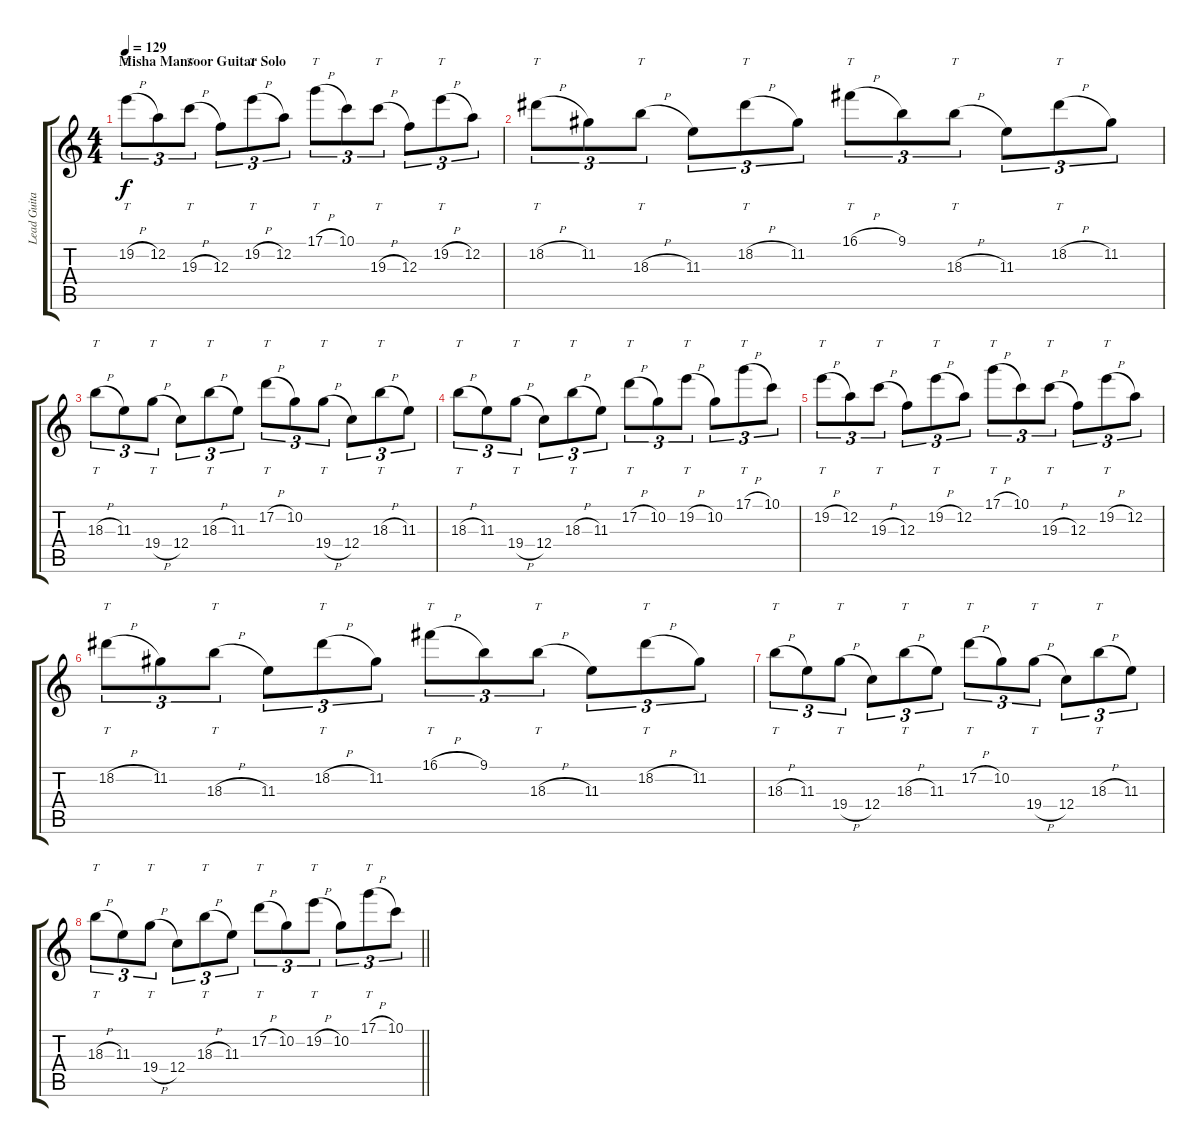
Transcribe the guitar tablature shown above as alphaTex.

\track ("Lead Guitar 1" "Lead Guita") {instrument distortionguitar}
\staff {score tabs}
\tuning (D4 A3 F3 C3 G2 C2) {hide}
\ts (4 4)
\section ("" "Misha Mansoor Guitar Solo")
\tempo 129
\clef g2
\ks c
19.2{h}.8{tt tu (3 2) dy f volume 11} 12.2.8{tu (3 2)} 19.3{h}.8{tt tu (3 2)} 12.3.8{tu (3 2)} 19.2{h}.8{tt tu (3 2)} 12.2.8{tu (3 2)} 17.1{h}.8{tt tu (3 2)} 10.1.8{tu (3 2)} 19.3{h}.8{tt tu (3 2)} 12.3.8{tu (3 2)} 19.2{h}.8{tt tu (3 2)} 12.2.8{tu (3 2)} |
18.2{h}.8{tt tu (3 2)} 11.2.8{tu (3 2)} 18.3{h}.8{tt tu (3 2)} 11.3.8{tu (3 2)} 18.2{h}.8{tt tu (3 2)} 11.2.8{tu (3 2)} 16.1{h}.8{tt tu (3 2)} 9.1.8{tu (3 2)} 18.3{h}.8{tt tu (3 2)} 11.3.8{tu (3 2)} 18.2{h}.8{tt tu (3 2)} 11.2.8{tu (3 2)} |
18.3{h}.8{tt tu (3 2)} 11.3.8{tu (3 2)} 19.4{h}.8{tt tu (3 2)} 12.4.8{tu (3 2)} 18.3{h}.8{tt tu (3 2)} 11.3.8{tu (3 2)} 17.2{h}.8{tt tu (3 2)} 10.2.8{tu (3 2)} 19.4{h}.8{tt tu (3 2)} 12.4.8{tu (3 2)} 18.3{h}.8{tt tu (3 2)} 11.3.8{tu (3 2)} |
18.3{h}.8{tt tu (3 2)} 11.3.8{tu (3 2)} 19.4{h}.8{tt tu (3 2)} 12.4.8{tu (3 2)} 18.3{h}.8{tt tu (3 2)} 11.3.8{tu (3 2)} 17.2{h}.8{tt tu (3 2)} 10.2.8{tu (3 2)} 19.2{h}.8{tt tu (3 2)} 10.2.8{tu (3 2)} 17.1{h}.8{tt tu (3 2)} 10.1.8{tu (3 2)} |
19.2{h}.8{tt tu (3 2)} 12.2.8{tu (3 2)} 19.3{h}.8{tt tu (3 2)} 12.3.8{tu (3 2)} 19.2{h}.8{tt tu (3 2)} 12.2.8{tu (3 2)} 17.1{h}.8{tt tu (3 2)} 10.1.8{tu (3 2)} 19.3{h}.8{tt tu (3 2)} 12.3.8{tu (3 2)} 19.2{h}.8{tt tu (3 2)} 12.2.8{tu (3 2)} |
18.2{h}.8{tt tu (3 2)} 11.2.8{tu (3 2)} 18.3{h}.8{tt tu (3 2)} 11.3.8{tu (3 2)} 18.2{h}.8{tt tu (3 2)} 11.2.8{tu (3 2)} 16.1{h}.8{tt tu (3 2)} 9.1.8{tu (3 2)} 18.3{h}.8{tt tu (3 2)} 11.3.8{tu (3 2)} 18.2{h}.8{tt tu (3 2)} 11.2.8{tu (3 2)} |
18.3{h}.8{tt tu (3 2)} 11.3.8{tu (3 2)} 19.4{h}.8{tt tu (3 2)} 12.4.8{tu (3 2)} 18.3{h}.8{tt tu (3 2)} 11.3.8{tu (3 2)} 17.2{h}.8{tt tu (3 2)} 10.2.8{tu (3 2)} 19.4{h}.8{tt tu (3 2)} 12.4.8{tu (3 2)} 18.3{h}.8{tt tu (3 2)} 11.3.8{tu (3 2)} |
\barLineRight lightlight
18.3{h}.8{tt tu (3 2)} 11.3.8{tu (3 2)} 19.4{h}.8{tt tu (3 2)} 12.4.8{tu (3 2)} 18.3{h}.8{tt tu (3 2)} 11.3.8{tu (3 2)} 17.2{h}.8{tt tu (3 2)} 10.2.8{tu (3 2)} 19.2{h}.8{tt tu (3 2)} 10.2.8{tu (3 2)} 17.1{h}.8{tt tu (3 2)} 10.1.8{tu (3 2)}
